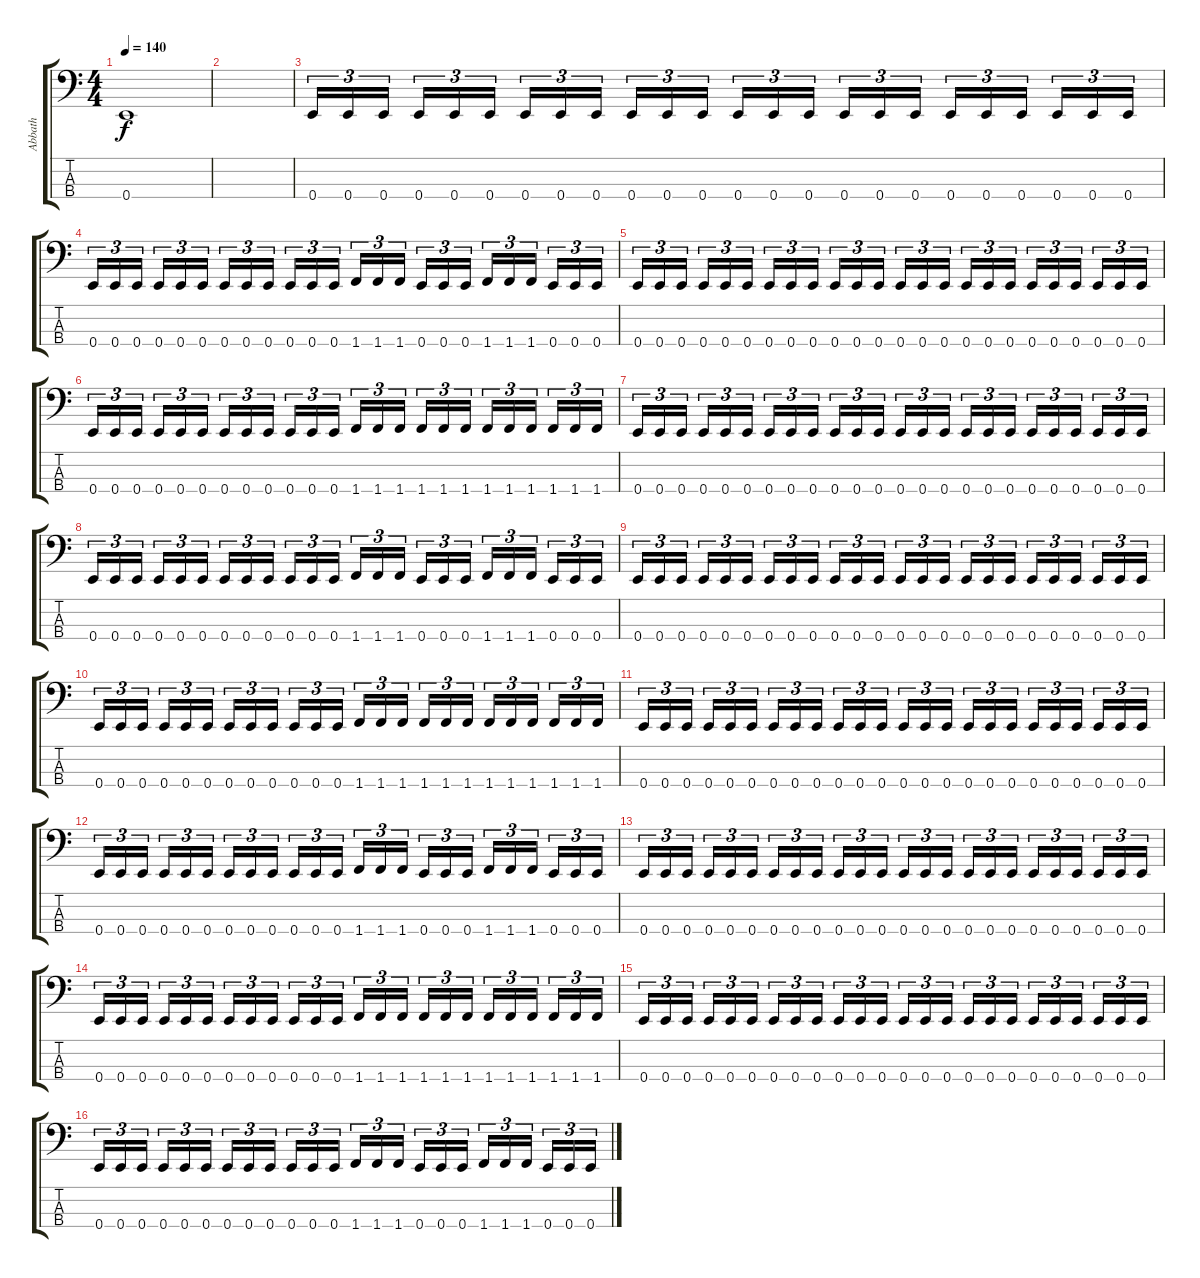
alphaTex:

\track ("Abbath" "Abbath") {instrument electricbasspick}
\staff {score tabs}
\tuning (G2 D2 A1 E1) {hide}
\ts (4 4)
\tempo 140
\clef f4
\ks c
0.4.1{dy f} |
|
0.4.16{tu (3 2)} 0.4.16{tu (3 2)} 0.4.16{tu (3 2) beam splitsecondary} 0.4.16{tu (3 2)} 0.4.16{tu (3 2)} 0.4.16{tu (3 2)} 0.4.16{tu (3 2)} 0.4.16{tu (3 2)} 0.4.16{tu (3 2) beam splitsecondary} 0.4.16{tu (3 2)} 0.4.16{tu (3 2)} 0.4.16{tu (3 2)} 0.4.16{tu (3 2)} 0.4.16{tu (3 2)} 0.4.16{tu (3 2) beam splitsecondary} 0.4.16{tu (3 2)} 0.4.16{tu (3 2)} 0.4.16{tu (3 2)} 0.4.16{tu (3 2)} 0.4.16{tu (3 2)} 0.4.16{tu (3 2) beam splitsecondary} 0.4.16{tu (3 2)} 0.4.16{tu (3 2)} 0.4.16{tu (3 2)} |
0.4.16{tu (3 2)} 0.4.16{tu (3 2)} 0.4.16{tu (3 2) beam splitsecondary} 0.4.16{tu (3 2)} 0.4.16{tu (3 2)} 0.4.16{tu (3 2)} 0.4.16{tu (3 2)} 0.4.16{tu (3 2)} 0.4.16{tu (3 2) beam splitsecondary} 0.4.16{tu (3 2)} 0.4.16{tu (3 2)} 0.4.16{tu (3 2)} 1.4.16{tu (3 2)} 1.4.16{tu (3 2)} 1.4.16{tu (3 2) beam splitsecondary} 0.4.16{tu (3 2)} 0.4.16{tu (3 2)} 0.4.16{tu (3 2)} 1.4.16{tu (3 2)} 1.4.16{tu (3 2)} 1.4.16{tu (3 2) beam splitsecondary} 0.4.16{tu (3 2)} 0.4.16{tu (3 2)} 0.4.16{tu (3 2)} |
0.4.16{tu (3 2)} 0.4.16{tu (3 2)} 0.4.16{tu (3 2) beam splitsecondary} 0.4.16{tu (3 2)} 0.4.16{tu (3 2)} 0.4.16{tu (3 2)} 0.4.16{tu (3 2)} 0.4.16{tu (3 2)} 0.4.16{tu (3 2) beam splitsecondary} 0.4.16{tu (3 2)} 0.4.16{tu (3 2)} 0.4.16{tu (3 2)} 0.4.16{tu (3 2)} 0.4.16{tu (3 2)} 0.4.16{tu (3 2) beam splitsecondary} 0.4.16{tu (3 2)} 0.4.16{tu (3 2)} 0.4.16{tu (3 2)} 0.4.16{tu (3 2)} 0.4.16{tu (3 2)} 0.4.16{tu (3 2) beam splitsecondary} 0.4.16{tu (3 2)} 0.4.16{tu (3 2)} 0.4.16{tu (3 2)} |
0.4.16{tu (3 2)} 0.4.16{tu (3 2)} 0.4.16{tu (3 2) beam splitsecondary} 0.4.16{tu (3 2)} 0.4.16{tu (3 2)} 0.4.16{tu (3 2)} 0.4.16{tu (3 2)} 0.4.16{tu (3 2)} 0.4.16{tu (3 2) beam splitsecondary} 0.4.16{tu (3 2)} 0.4.16{tu (3 2)} 0.4.16{tu (3 2)} 1.4.16{tu (3 2)} 1.4.16{tu (3 2)} 1.4.16{tu (3 2) beam splitsecondary} 1.4.16{tu (3 2)} 1.4.16{tu (3 2)} 1.4.16{tu (3 2)} 1.4.16{tu (3 2)} 1.4.16{tu (3 2)} 1.4.16{tu (3 2) beam splitsecondary} 1.4.16{tu (3 2)} 1.4.16{tu (3 2)} 1.4.16{tu (3 2)} |
0.4.16{tu (3 2)} 0.4.16{tu (3 2)} 0.4.16{tu (3 2) beam splitsecondary} 0.4.16{tu (3 2)} 0.4.16{tu (3 2)} 0.4.16{tu (3 2)} 0.4.16{tu (3 2)} 0.4.16{tu (3 2)} 0.4.16{tu (3 2) beam splitsecondary} 0.4.16{tu (3 2)} 0.4.16{tu (3 2)} 0.4.16{tu (3 2)} 0.4.16{tu (3 2)} 0.4.16{tu (3 2)} 0.4.16{tu (3 2) beam splitsecondary} 0.4.16{tu (3 2)} 0.4.16{tu (3 2)} 0.4.16{tu (3 2)} 0.4.16{tu (3 2)} 0.4.16{tu (3 2)} 0.4.16{tu (3 2) beam splitsecondary} 0.4.16{tu (3 2)} 0.4.16{tu (3 2)} 0.4.16{tu (3 2)} |
0.4.16{tu (3 2)} 0.4.16{tu (3 2)} 0.4.16{tu (3 2) beam splitsecondary} 0.4.16{tu (3 2)} 0.4.16{tu (3 2)} 0.4.16{tu (3 2)} 0.4.16{tu (3 2)} 0.4.16{tu (3 2)} 0.4.16{tu (3 2) beam splitsecondary} 0.4.16{tu (3 2)} 0.4.16{tu (3 2)} 0.4.16{tu (3 2)} 1.4.16{tu (3 2)} 1.4.16{tu (3 2)} 1.4.16{tu (3 2) beam splitsecondary} 0.4.16{tu (3 2)} 0.4.16{tu (3 2)} 0.4.16{tu (3 2)} 1.4.16{tu (3 2)} 1.4.16{tu (3 2)} 1.4.16{tu (3 2) beam splitsecondary} 0.4.16{tu (3 2)} 0.4.16{tu (3 2)} 0.4.16{tu (3 2)} |
0.4.16{tu (3 2)} 0.4.16{tu (3 2)} 0.4.16{tu (3 2) beam splitsecondary} 0.4.16{tu (3 2)} 0.4.16{tu (3 2)} 0.4.16{tu (3 2)} 0.4.16{tu (3 2)} 0.4.16{tu (3 2)} 0.4.16{tu (3 2) beam splitsecondary} 0.4.16{tu (3 2)} 0.4.16{tu (3 2)} 0.4.16{tu (3 2)} 0.4.16{tu (3 2)} 0.4.16{tu (3 2)} 0.4.16{tu (3 2) beam splitsecondary} 0.4.16{tu (3 2)} 0.4.16{tu (3 2)} 0.4.16{tu (3 2)} 0.4.16{tu (3 2)} 0.4.16{tu (3 2)} 0.4.16{tu (3 2) beam splitsecondary} 0.4.16{tu (3 2)} 0.4.16{tu (3 2)} 0.4.16{tu (3 2)} |
0.4.16{tu (3 2)} 0.4.16{tu (3 2)} 0.4.16{tu (3 2) beam splitsecondary} 0.4.16{tu (3 2)} 0.4.16{tu (3 2)} 0.4.16{tu (3 2)} 0.4.16{tu (3 2)} 0.4.16{tu (3 2)} 0.4.16{tu (3 2) beam splitsecondary} 0.4.16{tu (3 2)} 0.4.16{tu (3 2)} 0.4.16{tu (3 2)} 1.4.16{tu (3 2)} 1.4.16{tu (3 2)} 1.4.16{tu (3 2) beam splitsecondary} 1.4.16{tu (3 2)} 1.4.16{tu (3 2)} 1.4.16{tu (3 2)} 1.4.16{tu (3 2)} 1.4.16{tu (3 2)} 1.4.16{tu (3 2) beam splitsecondary} 1.4.16{tu (3 2)} 1.4.16{tu (3 2)} 1.4.16{tu (3 2)} |
0.4.16{tu (3 2)} 0.4.16{tu (3 2)} 0.4.16{tu (3 2) beam splitsecondary} 0.4.16{tu (3 2)} 0.4.16{tu (3 2)} 0.4.16{tu (3 2)} 0.4.16{tu (3 2)} 0.4.16{tu (3 2)} 0.4.16{tu (3 2) beam splitsecondary} 0.4.16{tu (3 2)} 0.4.16{tu (3 2)} 0.4.16{tu (3 2)} 0.4.16{tu (3 2)} 0.4.16{tu (3 2)} 0.4.16{tu (3 2) beam splitsecondary} 0.4.16{tu (3 2)} 0.4.16{tu (3 2)} 0.4.16{tu (3 2)} 0.4.16{tu (3 2)} 0.4.16{tu (3 2)} 0.4.16{tu (3 2) beam splitsecondary} 0.4.16{tu (3 2)} 0.4.16{tu (3 2)} 0.4.16{tu (3 2)} |
0.4.16{tu (3 2)} 0.4.16{tu (3 2)} 0.4.16{tu (3 2) beam splitsecondary} 0.4.16{tu (3 2)} 0.4.16{tu (3 2)} 0.4.16{tu (3 2)} 0.4.16{tu (3 2)} 0.4.16{tu (3 2)} 0.4.16{tu (3 2) beam splitsecondary} 0.4.16{tu (3 2)} 0.4.16{tu (3 2)} 0.4.16{tu (3 2)} 1.4.16{tu (3 2)} 1.4.16{tu (3 2)} 1.4.16{tu (3 2) beam splitsecondary} 0.4.16{tu (3 2)} 0.4.16{tu (3 2)} 0.4.16{tu (3 2)} 1.4.16{tu (3 2)} 1.4.16{tu (3 2)} 1.4.16{tu (3 2) beam splitsecondary} 0.4.16{tu (3 2)} 0.4.16{tu (3 2)} 0.4.16{tu (3 2)} |
0.4.16{tu (3 2)} 0.4.16{tu (3 2)} 0.4.16{tu (3 2) beam splitsecondary} 0.4.16{tu (3 2)} 0.4.16{tu (3 2)} 0.4.16{tu (3 2)} 0.4.16{tu (3 2)} 0.4.16{tu (3 2)} 0.4.16{tu (3 2) beam splitsecondary} 0.4.16{tu (3 2)} 0.4.16{tu (3 2)} 0.4.16{tu (3 2)} 0.4.16{tu (3 2)} 0.4.16{tu (3 2)} 0.4.16{tu (3 2) beam splitsecondary} 0.4.16{tu (3 2)} 0.4.16{tu (3 2)} 0.4.16{tu (3 2)} 0.4.16{tu (3 2)} 0.4.16{tu (3 2)} 0.4.16{tu (3 2) beam splitsecondary} 0.4.16{tu (3 2)} 0.4.16{tu (3 2)} 0.4.16{tu (3 2)} |
0.4.16{tu (3 2)} 0.4.16{tu (3 2)} 0.4.16{tu (3 2) beam splitsecondary} 0.4.16{tu (3 2)} 0.4.16{tu (3 2)} 0.4.16{tu (3 2)} 0.4.16{tu (3 2)} 0.4.16{tu (3 2)} 0.4.16{tu (3 2) beam splitsecondary} 0.4.16{tu (3 2)} 0.4.16{tu (3 2)} 0.4.16{tu (3 2)} 1.4.16{tu (3 2)} 1.4.16{tu (3 2)} 1.4.16{tu (3 2) beam splitsecondary} 1.4.16{tu (3 2)} 1.4.16{tu (3 2)} 1.4.16{tu (3 2)} 1.4.16{tu (3 2)} 1.4.16{tu (3 2)} 1.4.16{tu (3 2) beam splitsecondary} 1.4.16{tu (3 2)} 1.4.16{tu (3 2)} 1.4.16{tu (3 2)} |
0.4.16{tu (3 2)} 0.4.16{tu (3 2)} 0.4.16{tu (3 2) beam splitsecondary} 0.4.16{tu (3 2)} 0.4.16{tu (3 2)} 0.4.16{tu (3 2)} 0.4.16{tu (3 2)} 0.4.16{tu (3 2)} 0.4.16{tu (3 2) beam splitsecondary} 0.4.16{tu (3 2)} 0.4.16{tu (3 2)} 0.4.16{tu (3 2)} 0.4.16{tu (3 2)} 0.4.16{tu (3 2)} 0.4.16{tu (3 2) beam splitsecondary} 0.4.16{tu (3 2)} 0.4.16{tu (3 2)} 0.4.16{tu (3 2)} 0.4.16{tu (3 2)} 0.4.16{tu (3 2)} 0.4.16{tu (3 2) beam splitsecondary} 0.4.16{tu (3 2)} 0.4.16{tu (3 2)} 0.4.16{tu (3 2)} |
0.4.16{tu (3 2)} 0.4.16{tu (3 2)} 0.4.16{tu (3 2) beam splitsecondary} 0.4.16{tu (3 2)} 0.4.16{tu (3 2)} 0.4.16{tu (3 2)} 0.4.16{tu (3 2)} 0.4.16{tu (3 2)} 0.4.16{tu (3 2) beam splitsecondary} 0.4.16{tu (3 2)} 0.4.16{tu (3 2)} 0.4.16{tu (3 2)} 1.4.16{tu (3 2)} 1.4.16{tu (3 2)} 1.4.16{tu (3 2) beam splitsecondary} 0.4.16{tu (3 2)} 0.4.16{tu (3 2)} 0.4.16{tu (3 2)} 1.4.16{tu (3 2)} 1.4.16{tu (3 2)} 1.4.16{tu (3 2) beam splitsecondary} 0.4.16{tu (3 2)} 0.4.16{tu (3 2)} 0.4.16{tu (3 2)}
